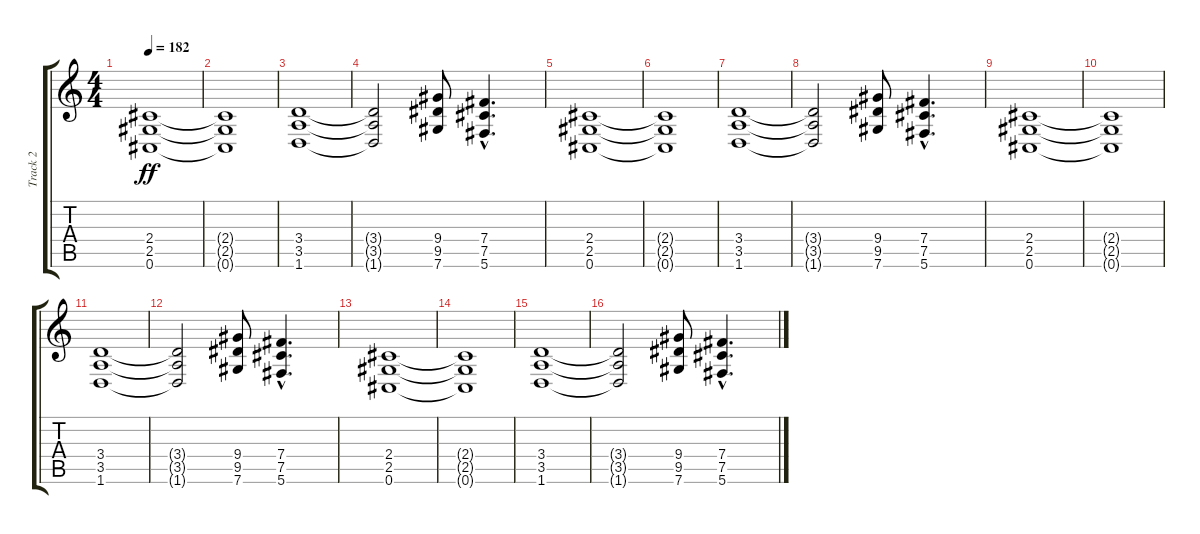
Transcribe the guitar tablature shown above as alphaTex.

\track ("Track 2" "Track 2") {instrument distortionguitar}
\staff {score tabs}
\tuning (Db4 Ab3 E3 B2 Gb2 Db2) {hide}
\ts (4 4)
\tempo 182
\clef g2
\ks c
(2.4 2.5 0.6).1{dy ff} |
(2.4{t} 2.5{t} 0.6{t}).1 |
(3.4 3.5 1.6).1 |
(3.4{t} 3.5{t} 1.6{t}).2 (9.4 9.5 7.6).8 (7.4{hac} 7.5{hac} 5.6{hac}).4{d} |
(2.4 2.5 0.6).1 |
(2.4{t} 2.5{t} 0.6{t}).1 |
(3.4 3.5 1.6).1 |
(3.4{t} 3.5{t} 1.6{t}).2 (9.4 9.5 7.6).8 (7.4{hac} 7.5{hac} 5.6{hac}).4{d} |
(2.4 2.5 0.6).1 |
(2.4{t} 2.5{t} 0.6{t}).1 |
(3.4 3.5 1.6).1 |
(3.4{t} 3.5{t} 1.6{t}).2 (9.4 9.5 7.6).8 (7.4{hac} 7.5{hac} 5.6{hac}).4{d} |
(2.4 2.5 0.6).1 |
(2.4{t} 2.5{t} 0.6{t}).1 |
(3.4 3.5 1.6).1 |
(3.4{t} 3.5{t} 1.6{t}).2 (9.4 9.5 7.6).8 (7.4{hac} 7.5{hac} 5.6{hac}).4{d}
